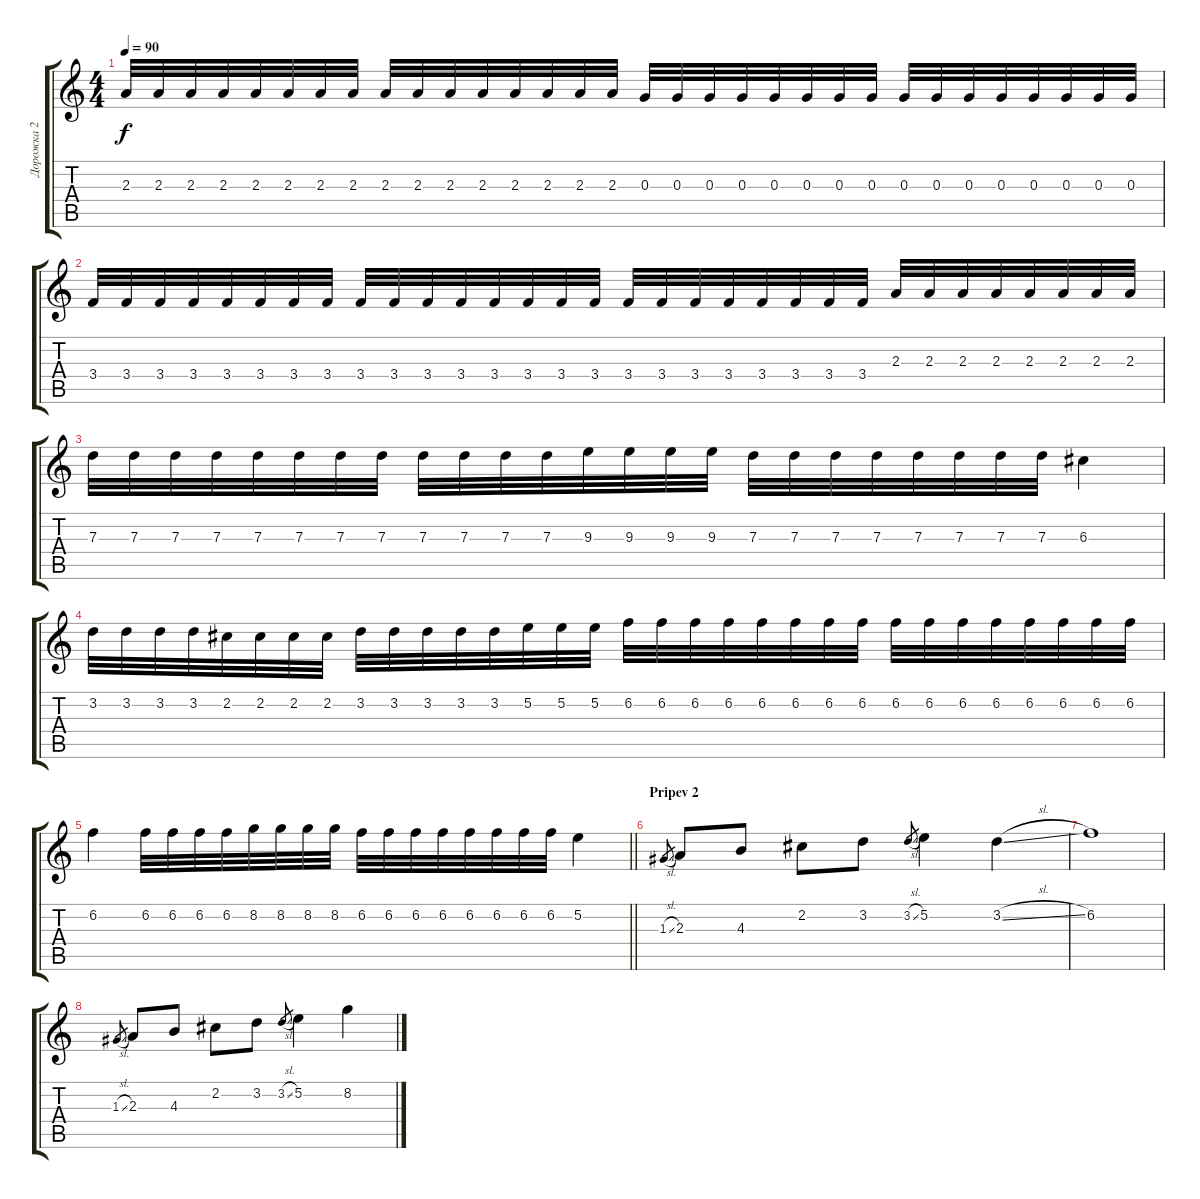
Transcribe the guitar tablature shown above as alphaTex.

\track ("Дорожка 2" "Дорожка 2") {instrument acousticguitarsteel}
\staff {score tabs}
\tuning (E4 B3 G3 D3 A2 E2) {hide}
\ts (4 4)
\tempo 90
\clef g2
\ks c
2.3.32{dy f} 2.3.32 2.3.32 2.3.32 2.3.32 2.3.32 2.3.32 2.3.32 2.3.32 2.3.32 2.3.32 2.3.32 2.3.32 2.3.32 2.3.32 2.3.32 0.3.32 0.3.32 0.3.32 0.3.32 0.3.32 0.3.32 0.3.32 0.3.32 0.3.32 0.3.32 0.3.32 0.3.32 0.3.32 0.3.32 0.3.32 0.3.32 |
3.4.32 3.4.32 3.4.32 3.4.32 3.4.32 3.4.32 3.4.32 3.4.32 3.4.32 3.4.32 3.4.32 3.4.32 3.4.32 3.4.32 3.4.32 3.4.32 3.4.32 3.4.32 3.4.32 3.4.32 3.4.32 3.4.32 3.4.32 3.4.32 2.3.32 2.3.32 2.3.32 2.3.32 2.3.32 2.3.32 2.3.32 2.3.32 |
7.3.32 7.3.32 7.3.32 7.3.32 7.3.32 7.3.32 7.3.32 7.3.32 7.3.32 7.3.32 7.3.32 7.3.32 9.3.32 9.3.32 9.3.32 9.3.32 7.3.32 7.3.32 7.3.32 7.3.32 7.3.32 7.3.32 7.3.32 7.3.32 6.3.4 |
3.2.32 3.2.32 3.2.32 3.2.32 2.2.32 2.2.32 2.2.32 2.2.32 3.2.32 3.2.32 3.2.32 3.2.32 3.2.32 5.2.32 5.2.32 5.2.32 6.2.32 6.2.32 6.2.32 6.2.32 6.2.32 6.2.32 6.2.32 6.2.32 6.2.32 6.2.32 6.2.32 6.2.32 6.2.32 6.2.32 6.2.32 6.2.32 |
\barLineRight lightlight
6.2.4 6.2.32 6.2.32 6.2.32 6.2.32 8.2.32 8.2.32 8.2.32 8.2.32 6.2.32 6.2.32 6.2.32 6.2.32 6.2.32 6.2.32 6.2.32 6.2.32 5.2.4 |
\section ("" "Pripev 2")
1.3{sl}.8{gr} 2.3.8 4.3.8 2.2.8 3.2.8 3.2{sl}.8{gr} 5.2.4 3.2{sl}.4 |
6.2.1 |
1.3{sl}.8{gr} 2.3.8 4.3.8 2.2.8 3.2.8 3.2{sl}.8{gr} 5.2.4 8.2{sl}.4
